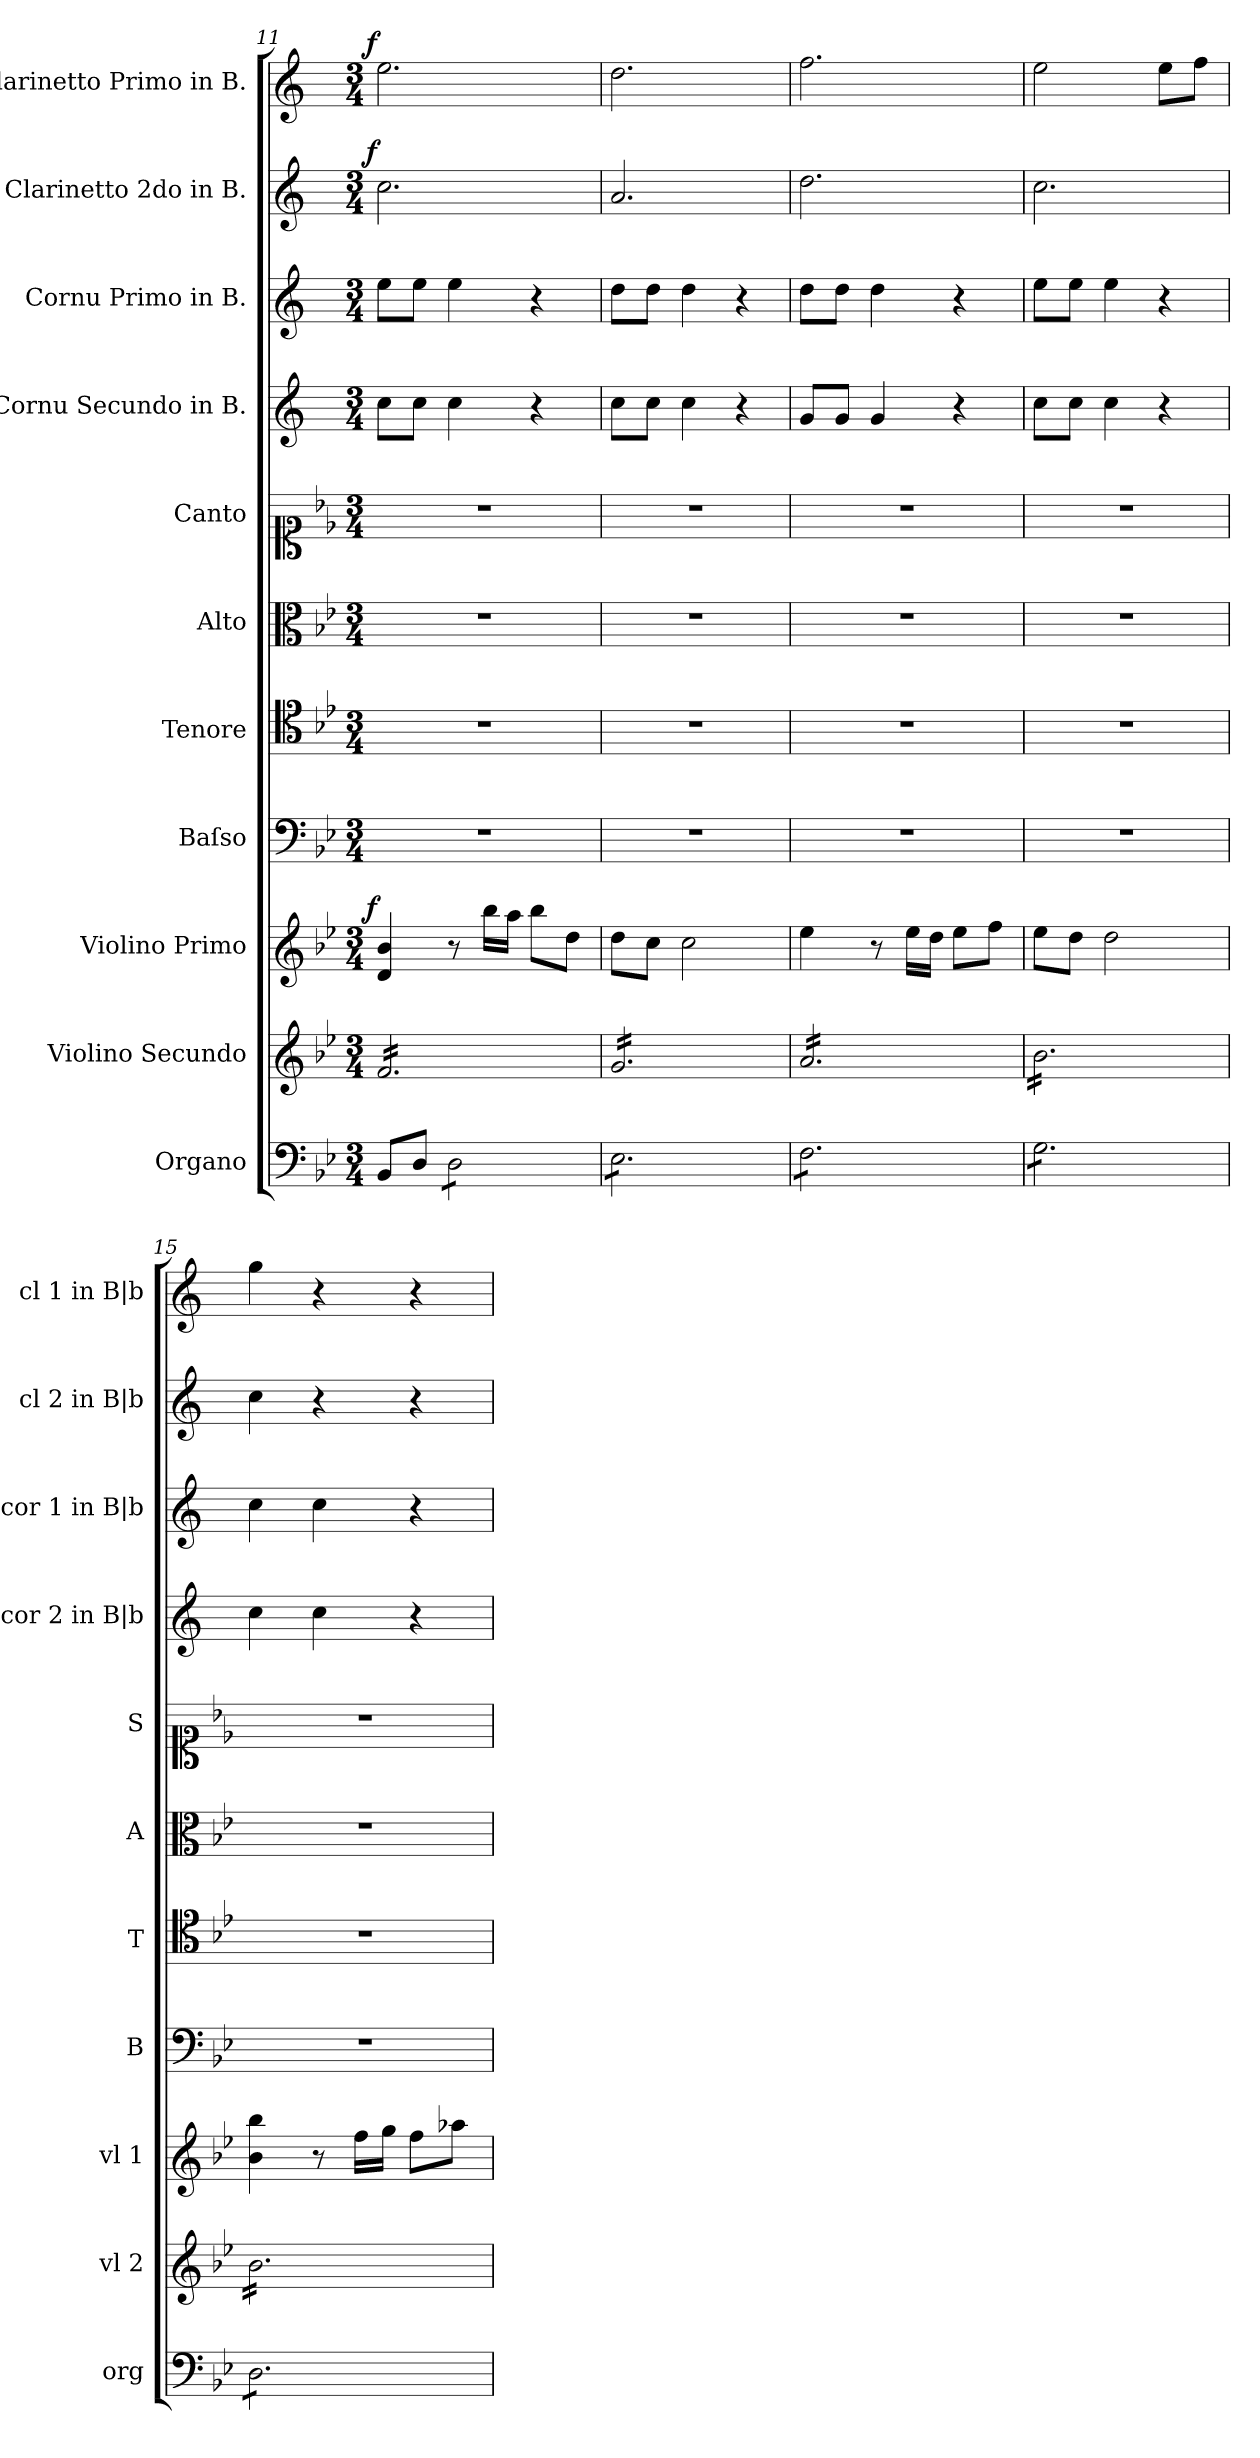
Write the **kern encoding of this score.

**kern	**kern	**kern	**dynam	**kern	**kern	**kern	**kern	**kern	**kern	**kern	**dynam	**kern	**dynam
*part11	*part10	*part9	*part9	*part8	*part7	*part6	*part5	*part4	*part3	*part2	*part2	*part1	*part1
*staff11	*staff10	*staff9	*staff9	*staff8	*staff7	*staff6	*staff5	*staff4	*staff3	*staff2	*staff2	*staff1	*staff1
*I"Organo	*I"Violino Secundo	*I"Violino Primo	*	*I"Baſso	*I"Tenore	*I"Alto	*I"Canto	*I"Cornu Secundo in B.	*I"Cornu Primo in B.	*I"Clarinetto 2do in B.	*	*I"Clarinetto Primo in B.	*
*I'org	*I'vl 2	*I'vl 1	*	*I'B	*I'T	*I'A	*I'S	*I'cor 2 in B|b	*I'cor 1 in B|b	*I'cl 2 in B|b	*	*I'cl 1 in B|b	*
*clefF4	*clefG2	*clefG2	*	*clefF4	*clefC4	*clefC3	*clefC1	*clefG2	*clefG2	*clefG2	*	*clefG2	*
*	*	*	*	*	*	*	*	*ITrd1c2	*ITrd1c2	*ITrd1c2	*	*ITrd1c2	*
*k[b-e-]	*k[b-e-]	*k[b-e-]	*	*k[b-e-]	*k[b-e-]	*k[b-e-]	*k[b-e-]	*k[b-e-]	*k[b-e-]	*k[b-e-]	*	*k[b-e-]	*
*B-:	*B-:	*B-:	*	*B-:	*B-:	*B-:	*B-:	*B-:	*B-:	*B-:	*	*B-:	*
*M3/4	*M3/4	*M3/4	*	*M3/4	*M3/4	*M3/4	*M3/4	*M3/4	*M3/4	*M3/4	*	*M3/4	*
=11	=11	=11	=11	=11	=11	=11	=11	=11	=11	=11	=11	=11	=11
!	!	!	!LO:DY:a:rj	!	!	!	!	!	!	!	!LO:DY:a:rj	!	!LO:DY:a:rj
*	*tremolo	*	*	*	*	*	*	*	*	*	*	*	*
8BB-/L	16f/LL	4d/ 4b-/	f	2.r	2.r	2.r	2.r	8b-\L	8dd\L	2.b-\	f	2.dd\	f
.	16f/	.	.	.	.	.	.	.	.	.	.	.	.
8D/J	16f/	.	.	.	.	.	.	8b-\J	8dd\J	.	.	.	.
.	16f/	.	.	.	.	.	.	.	.	.	.	.	.
*tremolo	*	*	*	*	*	*	*	*	*	*	*	*	*
8D\L	16f/	8r	.	.	.	.	.	4b-\	4dd\	.	.	.	.
.	16f/	.	.	.	.	.	.	.	.	.	.	.	.
8D\	16f/	16bb-\LL	.	.	.	.	.	.	.	.	.	.	.
.	16f/	16aa\JJ	.	.	.	.	.	.	.	.	.	.	.
8D\	16f/	8bb-\L	.	.	.	.	.	4r	4r	.	.	.	.
.	16f/	.	.	.	.	.	.	.	.	.	.	.	.
8D\J	16f/	8dd\J	.	.	.	.	.	.	.	.	.	.	.
.	16f/JJ	.	.	.	.	.	.	.	.	.	.	.	.
=12	=12	=12	=12	=12	=12	=12	=12	=12	=12	=12	=12	=12	=12
8E-\L	16g/LL	8dd\L	.	2.r	2.r	2.r	2.r	8b-\L	8cc\L	2.g/	.	2.cc\	.
.	16g/	.	.	.	.	.	.	.	.	.	.	.	.
8E-\	16g/	8cc\J	.	.	.	.	.	8b-\J	8cc\J	.	.	.	.
.	16g/	.	.	.	.	.	.	.	.	.	.	.	.
8E-\	16g/	2cc\	.	.	.	.	.	4b-\	4cc\	.	.	.	.
.	16g/	.	.	.	.	.	.	.	.	.	.	.	.
8E-\	16g/	.	.	.	.	.	.	.	.	.	.	.	.
.	16g/	.	.	.	.	.	.	.	.	.	.	.	.
8E-\	16g/	.	.	.	.	.	.	4r	4r	.	.	.	.
.	16g/	.	.	.	.	.	.	.	.	.	.	.	.
8E-\J	16g/	.	.	.	.	.	.	.	.	.	.	.	.
.	16g/JJ	.	.	.	.	.	.	.	.	.	.	.	.
=13	=13	=13	=13	=13	=13	=13	=13	=13	=13	=13	=13	=13	=13
8F\L	16a/LL	4ee-\	.	2.r	2.r	2.r	2.r	8f/L	8cc\L	2.cc\	.	2.ee-\	.
.	16a/	.	.	.	.	.	.	.	.	.	.	.	.
8F\	16a/	.	.	.	.	.	.	8f/J	8cc\J	.	.	.	.
.	16a/	.	.	.	.	.	.	.	.	.	.	.	.
8F\	16a/	8r	.	.	.	.	.	4f/	4cc\	.	.	.	.
.	16a/	.	.	.	.	.	.	.	.	.	.	.	.
8F\	16a/	16ee-\LL	.	.	.	.	.	.	.	.	.	.	.
.	16a/	16dd\JJ	.	.	.	.	.	.	.	.	.	.	.
8F\	16a/	8ee-\L	.	.	.	.	.	4r	4r	.	.	.	.
.	16a/	.	.	.	.	.	.	.	.	.	.	.	.
8F\J	16a/	8ff\J	.	.	.	.	.	.	.	.	.	.	.
.	16a/JJ	.	.	.	.	.	.	.	.	.	.	.	.
=14	=14	=14	=14	=14	=14	=14	=14	=14	=14	=14	=14	=14	=14
8G\L	16b-\LL	8ee-\L	.	2.r	2.r	2.r	2.r	8b-\L	8dd\L	2.b-\	.	2dd\	.
.	16b-\	.	.	.	.	.	.	.	.	.	.	.	.
8G\	16b-\	8dd\J	.	.	.	.	.	8b-\J	8dd\J	.	.	.	.
.	16b-\	.	.	.	.	.	.	.	.	.	.	.	.
8G\	16b-\	2dd\	.	.	.	.	.	4b-\	4dd\	.	.	.	.
.	16b-\	.	.	.	.	.	.	.	.	.	.	.	.
8G\	16b-\	.	.	.	.	.	.	.	.	.	.	.	.
.	16b-\	.	.	.	.	.	.	.	.	.	.	.	.
8G\	16b-\	.	.	.	.	.	.	4r	4r	.	.	8dd\L	.
.	16b-\	.	.	.	.	.	.	.	.	.	.	.	.
8G\J	16b-\	.	.	.	.	.	.	.	.	.	.	8ee-\J	.
.	16b-\JJ	.	.	.	.	.	.	.	.	.	.	.	.
=15	=15	=15	=15	=15	=15	=15	=15	=15	=15	=15	=15	=15	=15
8D\L	16b-\LL	4b-\ 4bb-\	.	2.r	2.r	2.r	2.r	4b-\	4b-\	4b-\	.	4ff\	.
.	16b-\	.	.	.	.	.	.	.	.	.	.	.	.
8D\	16b-\	.	.	.	.	.	.	.	.	.	.	.	.
.	16b-\	.	.	.	.	.	.	.	.	.	.	.	.
8D\	16b-\	8r	.	.	.	.	.	4b-\	4b-\	4r	.	4r	.
.	16b-\	.	.	.	.	.	.	.	.	.	.	.	.
8D\	16b-\	16ff\LL	.	.	.	.	.	.	.	.	.	.	.
.	16b-\	16gg\JJ	.	.	.	.	.	.	.	.	.	.	.
8D\	16b-\	8ff\L	.	.	.	.	.	4r	4r	4r	.	4r	.
.	16b-\	.	.	.	.	.	.	.	.	.	.	.	.
8D\J	16b-\	8aa-X\J	.	.	.	.	.	.	.	.	.	.	.
*Xtremolo	*	*	*	*	*	*	*	*	*	*	*	*	*
.	16b-\JJ	.	.	.	.	.	.	.	.	.	.	.	.
*	*Xtremolo	*	*	*	*	*	*	*	*	*	*	*	*
=	=	=	=	=	=	=	=	=	=	=	=	=	=
*-	*-	*-	*-	*-	*-	*-	*-	*-	*-	*-	*-	*-	*-
